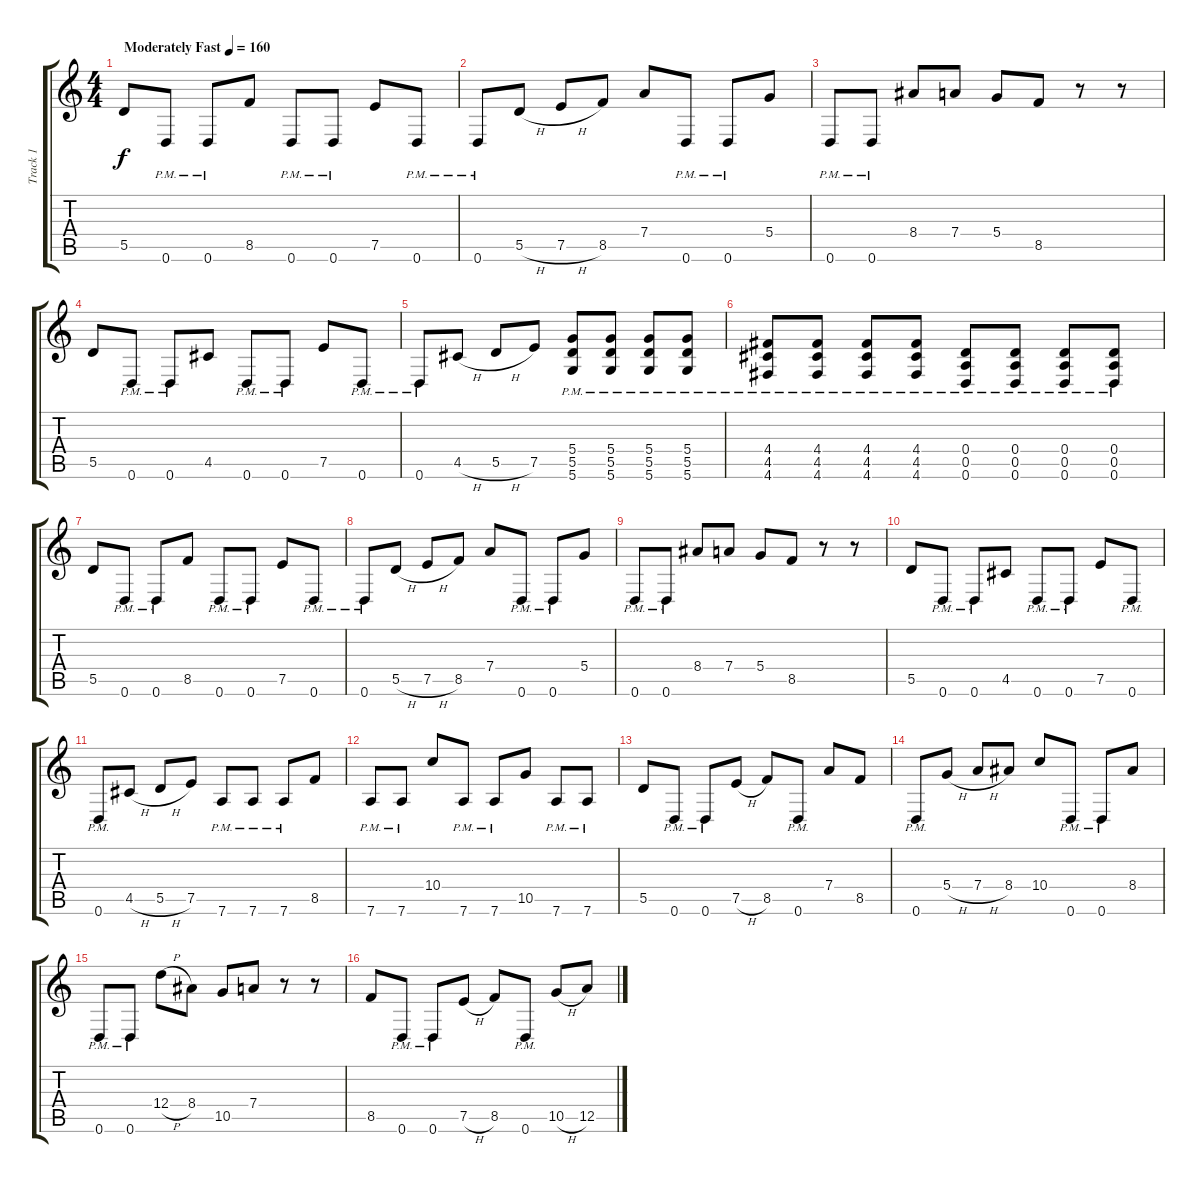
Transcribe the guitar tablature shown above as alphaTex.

\track ("Track 1" "Track 1") {instrument distortionguitar}
\staff {score tabs}
\tuning (E4 B3 G3 D3 A2 D2) {hide}
\ts (4 4)
\tempo (160 "Moderately Fast")
\clef g2
\ks c
5.5.8{dy f instrument distortionguitar} 0.6{pm}.8 0.6{pm}.8 8.5.8 0.6{pm}.8 0.6{pm}.8 7.5.8 0.6{pm}.8 |
0.6{pm}.8 5.5{h}.8 7.5{h}.8 8.5.8 7.4.8 0.6{pm}.8 0.6{pm}.8 5.4.8 |
0.6{pm}.8 0.6{pm}.8 8.4.8 7.4.8 5.4.8 8.5.8 r.8 r.8 |
5.5.8 0.6{pm}.8 0.6{pm}.8 4.5.8 0.6{pm}.8 0.6{pm}.8 7.5.8 0.6{pm}.8 |
0.6{pm}.8 4.5{h}.8 5.5{h}.8 7.5.8 (5.4{pm} 5.5{pm} 5.6{pm}).8 (5.4{pm} 5.5{pm} 5.6{pm}).8 (5.4{pm} 5.5{pm} 5.6{pm}).8 (5.4{pm} 5.5{pm} 5.6{pm}).8 |
(4.4{pm} 4.5{pm} 4.6{pm}).8 (4.4{pm} 4.5{pm} 4.6{pm}).8 (4.4{pm} 4.5{pm} 4.6{pm}).8 (4.4{pm} 4.5{pm} 4.6{pm}).8 (0.4{pm} 0.5{pm} 0.6{pm}).8 (0.4{pm} 0.5{pm} 0.6{pm}).8 (0.4{pm} 0.5{pm} 0.6{pm}).8 (0.4{pm} 0.5{pm} 0.6{pm}).8 |
5.5.8 0.6{pm}.8 0.6{pm}.8 8.5.8 0.6{pm}.8 0.6{pm}.8 7.5.8 0.6{pm}.8 |
0.6{pm}.8 5.5{h}.8 7.5{h}.8 8.5.8 7.4.8 0.6{pm}.8 0.6{pm}.8 5.4.8 |
0.6{pm}.8 0.6{pm}.8 8.4.8 7.4.8 5.4.8 8.5.8 r.8 r.8 |
5.5.8 0.6{pm}.8 0.6{pm}.8 4.5.8 0.6{pm}.8 0.6{pm}.8 7.5.8 0.6{pm}.8 |
0.6{pm}.8 4.5{h}.8 5.5{h}.8 7.5.8 7.6{pm}.8 7.6{pm}.8 7.6{pm}.8 8.5.8 |
7.6{pm}.8 7.6{pm}.8 10.4.8 7.6{pm}.8 7.6{pm}.8 10.5.8 7.6{pm}.8 7.6{pm}.8 |
5.5.8 0.6{pm}.8 0.6{pm}.8 7.5{h}.8 8.5.8 0.6{pm}.8 7.4.8 8.5.8 |
0.6{pm}.8 5.4{h}.8 7.4{h}.8 8.4.8 10.4.8 0.6{pm}.8 0.6{pm}.8 8.4.8 |
0.6{pm}.8 0.6{pm}.8 12.4{h}.8 8.4.8 10.5.8 7.4.8 r.8 r.8 |
8.5.8 0.6{pm}.8 0.6{pm}.8 7.5{h}.8 8.5.8 0.6{pm}.8 10.5{h}.8 12.5.8
